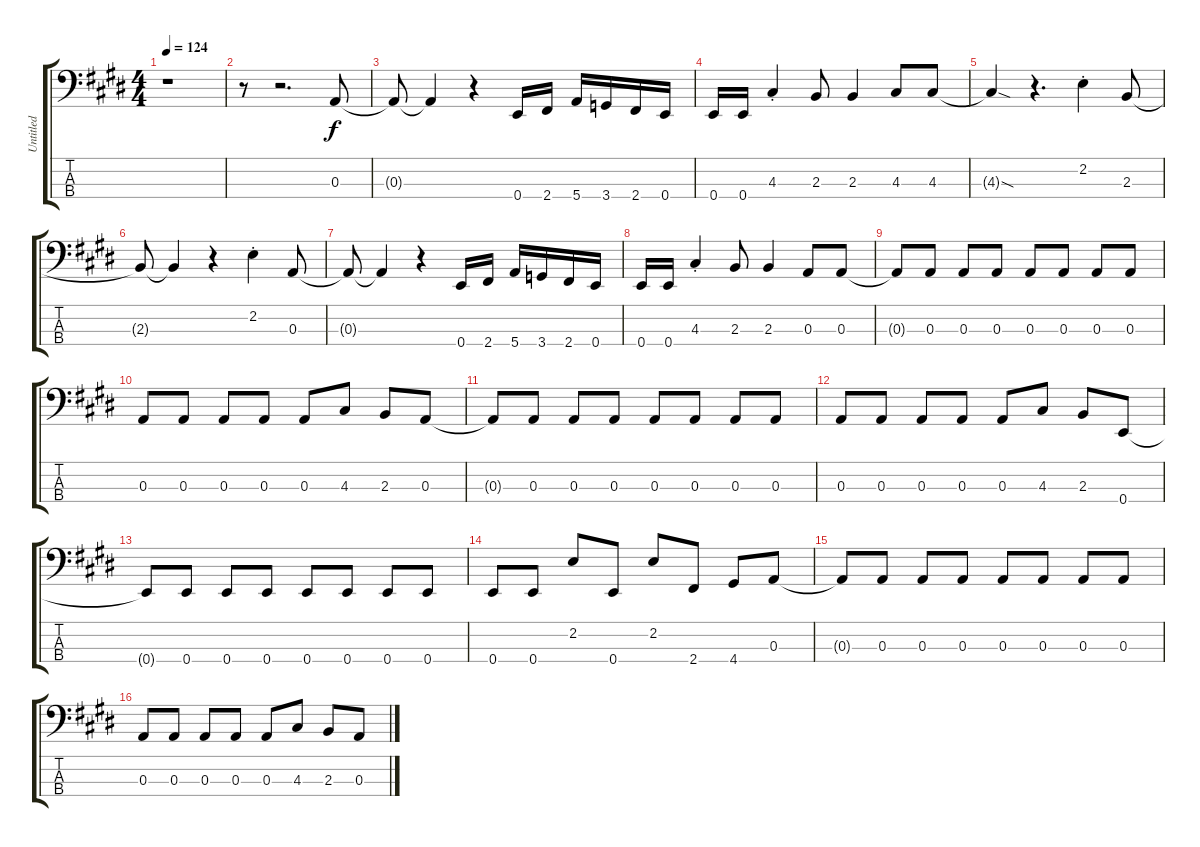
\track ("Untitled" "Untitled") {instrument electricbassfinger}
\staff {score tabs}
\tuning (G2 D2 A1 E1) {hide}
\ts (4 4)
\tempo 124
\clef f4
\ks e
r.1{dy f instrument electricbassfinger} |
\ks c#minor
r.8 r.2{d} 0.3.8 |
0.3{t}.8 0.3{t}.4 r.4 0.4.16 2.4.16 5.4.16 3.4.16 2.4.16 0.4.16 |
0.4.16 0.4.16 4.3{st}.4 2.3.8 2.3.4 4.3.8 4.3.8 |
\ks e
4.3{sod t}.4 r.4{d} 2.2{st}.4 2.3.8 |
\ks c#minor
2.3{t}.8 2.3{t}.4 r.4 2.2{st}.4 0.3.8 |
0.3{t}.8 0.3{t}.4 r.4 0.4.16 2.4.16 5.4.16 3.4.16 2.4.16 0.4.16 |
0.4.16 0.4.16 4.3{st}.4 2.3.8 2.3.4 0.3.8 0.3.8 |
\ks e
0.3{t}.8 0.3.8 0.3.8 0.3.8 0.3.8 0.3.8 0.3.8 0.3.8 |
\ks c#minor
0.3.8 0.3.8 0.3.8 0.3.8 0.3.8 4.3.8 2.3.8 0.3.8 |
0.3{t}.8 0.3.8 0.3.8 0.3.8 0.3.8 0.3.8 0.3.8 0.3.8 |
0.3.8 0.3.8 0.3.8 0.3.8 0.3.8 4.3.8 2.3.8 0.4.8 |
\ks e
0.4{t}.8 0.4.8 0.4.8 0.4.8 0.4.8 0.4.8 0.4.8 0.4.8 |
\ks c#minor
0.4.8 0.4.8 2.2.8 0.4.8 2.2.8 2.4.8 4.4.8 0.3.8 |
0.3{t}.8 0.3.8 0.3.8 0.3.8 0.3.8 0.3.8 0.3.8 0.3.8 |
0.3.8 0.3.8 0.3.8 0.3.8 0.3.8 4.3.8 2.3.8 0.3.8
